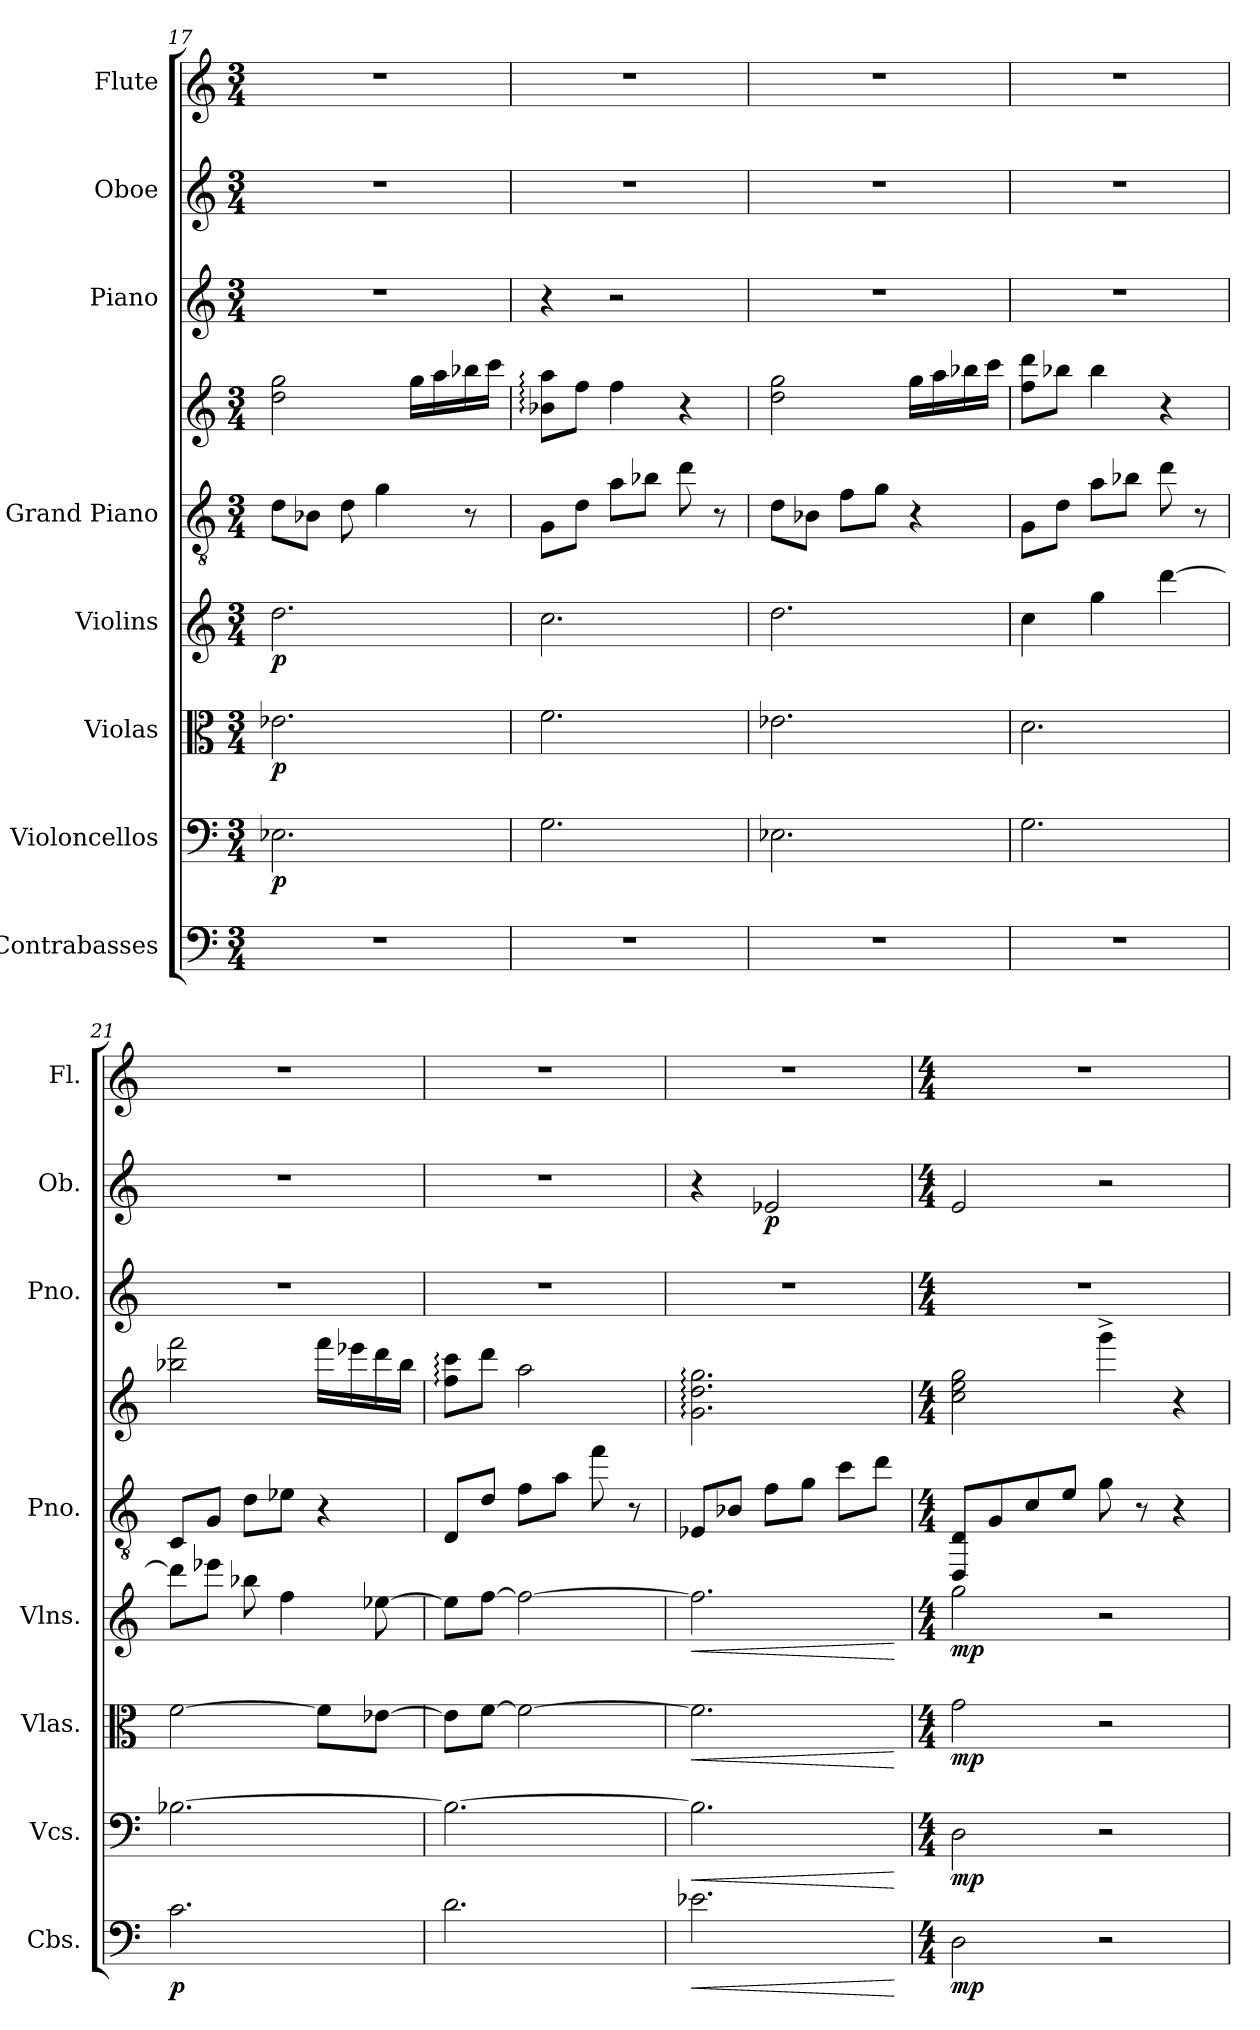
**kern	**dynam	**kern	**dynam	**kern	**dynam	**kern	**dynam	**kern	**kern	**kern	**kern	**dynam	**kern
*part8	*part8	*part7	*part7	*part6	*part6	*part5	*part5	*part4	*part4	*part3	*part2	*part2	*part1
*staff9	*staff9	*staff8	*staff8	*staff7	*staff7	*staff6	*staff6	*staff5	*staff4	*staff3	*staff2	*staff2	*staff1
*I"Contrabasses	*	*I"Violoncellos	*	*I"Violas	*	*I"Violins	*	*I"Grand Piano	*	*I"Piano	*I"Oboe	*	*I"Flute
*I'Cbs.	*	*I'Vcs.	*	*I'Vlas.	*	*I'Vlns.	*	*I'Pno.	*	*I'Pno.	*I'Ob.	*	*I'Fl.
*clefF4	*	*clefF4	*	*clefC3	*	*clefG2	*	*clefGv2	*clefG2	*clefG2	*clefG2	*	*clefG2
*ITrd7c12	*	*	*	*	*	*	*	*	*	*	*	*	*
*k[]	*	*k[]	*	*k[]	*	*k[]	*	*k[]	*k[]	*k[]	*k[]	*	*k[]
*M3/4	*	*M3/4	*	*M3/4	*	*M3/4	*	*M3/4	*M3/4	*M3/4	*M3/4	*	*M3/4
=17	=17	=17	=17	=17	=17	=17	=17	=17	=17	=17	=17	=17	=17
!	!	!	!LO:DY:b	!	!LO:DY:b	!	!LO:DY:b	!	!	!	!	!	!
2.r	.	2.E-X\	p	2.e-X\	p	2.dd\	p	8d\L	2dd\ 2gg\	2.r	2.r	.	2.r
.	.	.	.	.	.	.	.	8B-X\J	.	.	.	.	.
.	.	.	.	.	.	.	.	8d\	.	.	.	.	.
.	.	.	.	.	.	.	.	4g\	.	.	.	.	.
.	.	.	.	.	.	.	.	.	16gg\LL	.	.	.	.
.	.	.	.	.	.	.	.	.	16aa\	.	.	.	.
.	.	.	.	.	.	.	.	8r	16bb-X\	.	.	.	.
.	.	.	.	.	.	.	.	.	16ccc\JJ	.	.	.	.
=18	=18	=18	=18	=18	=18	=18	=18	=18	=18	=18	=18	=18	=18
2.r	.	2.G\	.	2.f\	.	2.cc\	.	8G\L	8b-X\: 8aa\:L	4r	2.r	.	2.r
.	.	.	.	.	.	.	.	8d\J	8ff\J	.	.	.	.
.	.	.	.	.	.	.	.	8a\L	4ff\	2r	.	.	.
.	.	.	.	.	.	.	.	8b-X\J	.	.	.	.	.
.	.	.	.	.	.	.	.	8dd\	4r	.	.	.	.
.	.	.	.	.	.	.	.	8r	.	.	.	.	.
=19	=19	=19	=19	=19	=19	=19	=19	=19	=19	=19	=19	=19	=19
2.r	.	2.E-X\	.	2.e-X\	.	2.dd\	.	8d\L	2dd\ 2gg\	2.r	2.r	.	2.r
.	.	.	.	.	.	.	.	8B-X\J	.	.	.	.	.
.	.	.	.	.	.	.	.	8f\L	.	.	.	.	.
.	.	.	.	.	.	.	.	8g\J	.	.	.	.	.
.	.	.	.	.	.	.	.	4r	16gg\LL	.	.	.	.
.	.	.	.	.	.	.	.	.	16aa\	.	.	.	.
.	.	.	.	.	.	.	.	.	16bb-X\	.	.	.	.
.	.	.	.	.	.	.	.	.	16ccc\JJ	.	.	.	.
=20	=20	=20	=20	=20	=20	=20	=20	=20	=20	=20	=20	=20	=20
2.r	.	2.G\	.	2.d\	.	4cc\	.	8G\L	8ff\ 8ddd\L	2.r	2.r	.	2.r
.	.	.	.	.	.	.	.	8d\J	8bb-X\J	.	.	.	.
.	.	.	.	.	.	4gg\	.	8a\L	4bb-\	.	.	.	.
.	.	.	.	.	.	.	.	8b-X\J	.	.	.	.	.
.	.	.	.	.	.	[4ddd\	.	8dd\	4r	.	.	.	.
.	.	.	.	.	.	.	.	8r	.	.	.	.	.
!!LO:PB:g=z
=21	=21	=21	=21	=21	=21	=21	=21	=21	=21	=21	=21	=21	=21
!	!LO:DY:b	!	!	!	!	!	!	!	!	!	!	!	!
2.C\	p	[2.B-X\	.	[2f\	.	8ddd\L]	.	8C/L	2bb-X\ 2fff\	2.r	2.r	.	2.r
.	.	.	.	.	.	8eee-X\J	.	8G/J	.	.	.	.	.
.	.	.	.	.	.	8bb-X\	.	8d\L	.	.	.	.	.
.	.	.	.	.	.	4ff\	.	8e-X\J	.	.	.	.	.
.	.	.	.	8f\L]	.	.	.	4r	16fff\LL	.	.	.	.
.	.	.	.	.	.	.	.	.	16eee-X\	.	.	.	.
.	.	.	.	[8e-X\J	.	[8ee-X\	.	.	16ddd\	.	.	.	.
.	.	.	.	.	.	.	.	.	16bb-\JJ	.	.	.	.
=22	=22	=22	=22	=22	=22	=22	=22	=22	=22	=22	=22	=22	=22
2.D\	.	2.B-\_	.	8e-\L]	.	8ee-\L]	.	8D/L	8ff\: 8ccc\:L	2.r	2.r	.	2.r
.	.	.	.	[8f\J	.	[8ff\J	.	8d/J	8ddd\J	.	.	.	.
.	.	.	.	2f\_	.	2ff\_	.	8f\L	2aa\	.	.	.	.
.	.	.	.	.	.	.	.	8a\J	.	.	.	.	.
.	.	.	.	.	.	.	.	8ff\	.	.	.	.	.
.	.	.	.	.	.	.	.	8r	.	.	.	.	.
=23	=23	=23	=23	=23	=23	=23	=23	=23	=23	=23	=23	=23	=23
!	!LO:HP:b	!	!LO:HP:b	!	!LO:HP:b	!	!LO:HP:b	!	!	!	!	!	!
2.E-X\	<	2.B-\]	<	2.f\]	<	2.ff\]	<	8E-X/L	2.g\: 2.dd\: 2.gg\:	2.r	4r	.	2.r
.	.	.	.	.	.	.	.	8B-X/J	.	.	.	.	.
!	!	!	!	!	!	!	!	!	!	!	!	!LO:DY:b	!
.	.	.	.	.	.	.	.	8f\L	.	.	2e-X/	p	.
.	.	.	.	.	.	.	.	8g\J	.	.	.	.	.
.	.	.	.	.	.	.	.	8cc\L	.	.	.	.	.
.	.	.	.	.	.	.	.	8dd\J	.	.	.	.	.
.	[	.	[	.	[	.	[	.	.	.	.	.	.
=24	=24	=24	=24	=24	=24	=24	=24	=24	=24	=24	=24	=24	=24
*M4/4	*	*M4/4	*	*M4/4	*	*M4/4	*	*M4/4	*M4/4	*M4/4	*M4/4	*	*M4/4
!	!LO:DY:b	!	!LO:DY:b	!	!LO:DY:b	!	!LO:DY:b	!	!	!	!	!	!
2DD\	mp	2D\	mp	2g\	mp	2gg\	mp	8DD/ 8D/L	2cc\ 2ee\ 2gg\	1r	2e/	.	1r
.	.	.	.	.	.	.	.	8G/	.	.	.	.	.
.	.	.	.	.	.	.	.	8c/	.	.	.	.	.
.	.	.	.	.	.	.	.	8e/J	.	.	.	.	.
2r	.	2r	.	2r	.	2r	.	8g\	4ggg^\	.	2r	.	.
.	.	.	.	.	.	.	.	8r	.	.	.	.	.
.	.	.	.	.	.	.	.	4r	4r	.	.	.	.
=	=	=	=	=	=	=	=	=	=	=	=	=	=
*-	*-	*-	*-	*-	*-	*-	*-	*-	*-	*-	*-	*-	*-
